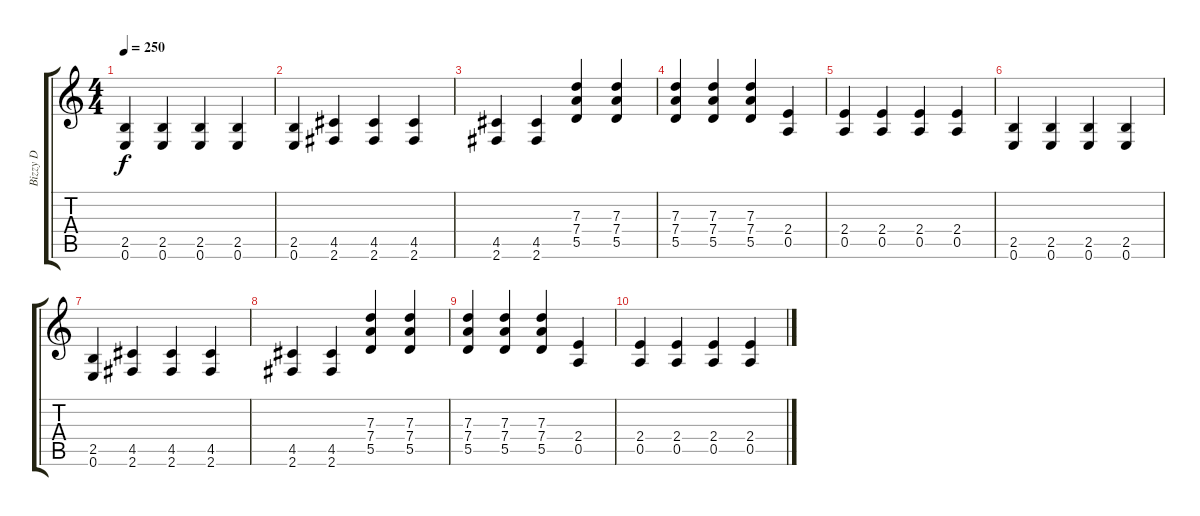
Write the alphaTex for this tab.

\track ("Bizzy D" "Bizzy D") {instrument distortionguitar}
\staff {score tabs}
\tuning (E4 B3 G3 D3 A2 E2) {hide}
\ts (4 4)
\tempo 250
\clef g2
\ks c
(2.5 0.6).4{dy f instrument overdrivenguitar} (2.5 0.6).4 (2.5 0.6).4 (2.5 0.6).4 |
(2.5 0.6).4 (4.5 2.6).4 (4.5 2.6).4 (4.5 2.6).4 |
(4.5 2.6).4 (4.5 2.6).4 (7.3 7.4 5.5).4 (7.3 7.4 5.5).4 |
(7.3 7.4 5.5).4 (7.3 7.4 5.5).4 (7.3 7.4 5.5).4 (2.4 0.5).4 |
(2.4 0.5).4 (2.4 0.5).4 (2.4 0.5).4 (2.4 0.5).4 |
(2.5 0.6).4 (2.5 0.6).4 (2.5 0.6).4 (2.5 0.6).4 |
(2.5 0.6).4 (4.5 2.6).4 (4.5 2.6).4 (4.5 2.6).4 |
(4.5 2.6).4 (4.5 2.6).4 (7.3 7.4 5.5).4 (7.3 7.4 5.5).4 |
(7.3 7.4 5.5).4 (7.3 7.4 5.5).4 (7.3 7.4 5.5).4 (2.4 0.5).4 |
(2.4 0.5).4 (2.4 0.5).4 (2.4 0.5).4 (2.4 0.5).4
